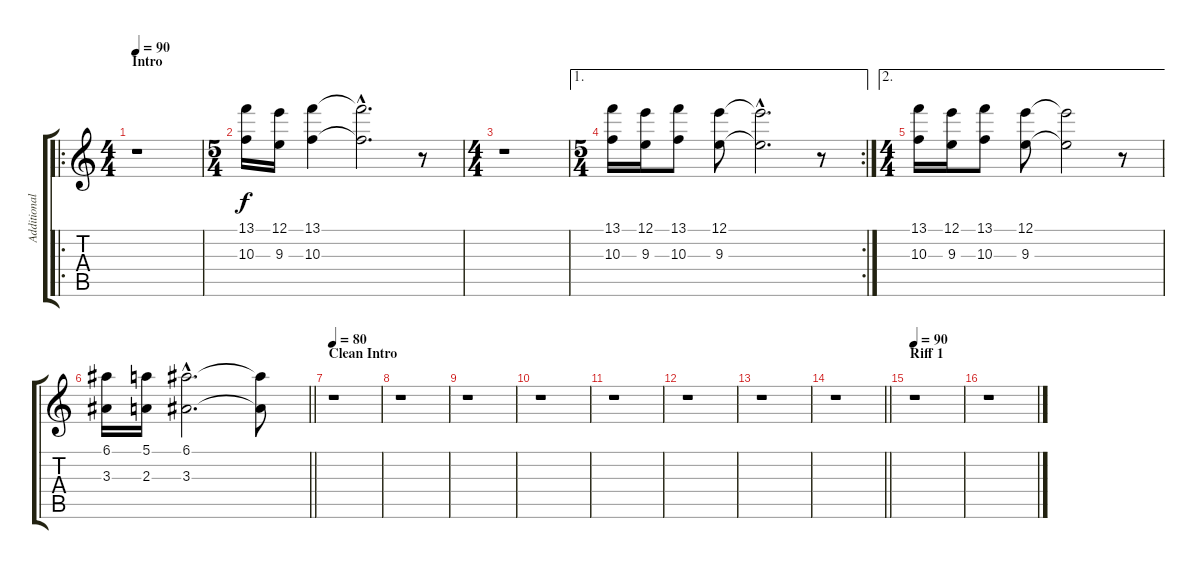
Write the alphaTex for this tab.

\track ("Additional Guitar" "Additional") {instrument distortionguitar}
\staff {score tabs}
\tuning (E4 B3 G3 D3 A2 E2) {hide}
\ro
\ts (4 4)
\section ("" "Intro")
\tempo 90
\clef g2
\ks c
r.1{dy f instrument distortionguitar} |
\ts (5 4)
(13.1 10.3).16 (12.1 9.3).16 (13.1 10.3).4 (13.1{hac t} 10.3{hac t}).2{d} r.8 |
\ts (4 4)
r.1 |
\ae 1
\rc 2
\ts (5 4)
(13.1 10.3).16 (12.1 9.3).16 (13.1 10.3).8 (12.1 9.3).8 (12.1{hac t} 9.3{hac t}).2{d} r.8 |
\ae 2
\ts (4 4)
(13.1 10.3).16 (12.1 9.3).16 (13.1 10.3).8 (12.1 9.3).8 (12.1{t} 9.3{t}).2 r.8 |
\barLineRight lightlight
(6.1 3.3).16 (5.1 2.3).16 (6.1{hac} 3.3{hac}).2{d} (6.1{t} 3.3{t}).8 |
\section ("" "Clean Intro")
\tempo 80
r.1 |
r.1 |
r.1 |
r.1 |
r.1 |
r.1 |
r.1 |
\barLineRight lightlight
r.1 |
\section ("" "Riff 1")
\tempo 90
r.1{volume 16 instrument distortionguitar} |
r.1
